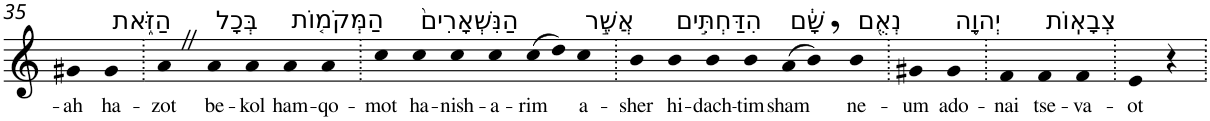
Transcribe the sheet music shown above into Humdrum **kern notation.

**kern	**text
*part1	*part1
*staff1	*staff1
*I"Piano	*
*I'Pno	*
!!LO:PB:g=z
*clefG2	*
*k[]	*
=35	=35
!	!LO:LY:b
4g#X	-ah
!LO:TX:a:t=הַזֹּ֑את	!
!	!LO:LY:b
4g#	ha-
=36.	=36.
!	!LO:LY:b
4aZ	-zot
!LO:TX:a:t=בְּכָל	!
!	!LO:LY:b
4a	be-
!	!LO:LY:b
4a	-kol
!LO:TX:a:t=הַמְּקֹמ֤וֹת	!
!	!LO:LY:b
4a	ham-
!	!LO:LY:b
4a	-qo-
=37.	=37.
!	!LO:LY:b
4cc	-mot
!LO:TX:a:t=הַנִּשְׁאָרִים֙	!
!	!LO:LY:b
4cc	ha-
!	!LO:LY:b
4cc	-nish-
!	!LO:LY:b
4cc	-a-
!	!LO:LY:b
(>8cc	-rim
8dd)	.
!LO:TX:a:t=אֲשֶׁ֣ר	!
!	!LO:LY:b
4cc	a-
=38.	=38.
!	!LO:LY:b
4b	-sher
!LO:TX:a:t=הִדַּחְתִּ֣ים	!
!	!LO:LY:b
4b	hi-
!	!LO:LY:b
4b	-dach-
!	!LO:LY:b
4b	-tim
!LO:TX:a:t=שָׁ֔ם	!
!	!LO:LY:b
(>8a	sham
8b,)	.
!LO:TX:a:t=נְאֻ֖ם	!
!	!LO:LY:b
4b	ne-
=39.	=39.
!	!LO:LY:b
4g#X	-um
!LO:TX:a:t=יְהוָ֥ה	!
!	!LO:LY:b
4g#	ado-
=40.	=40.
!	!LO:LY:b
4f	-nai
!LO:TX:a:t=צְבָאֽוֹת	!
!	!LO:LY:b
4f	tse-
!	!LO:LY:b
4f	-va-
=41.	=41.
!	!LO:LY:b
4e	-ot
4r	.
=.	=.
*-	*-
